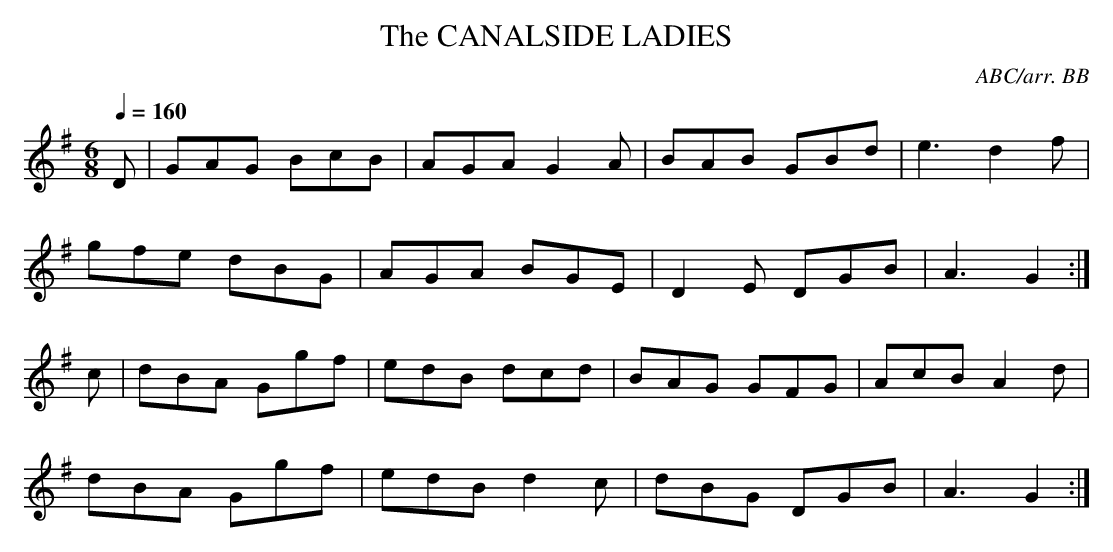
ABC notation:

X:1
T:CANALSIDE LADIES, The
Q:1/4=160
C:ABC/arr. BB
M:6/8
L:1/8
K:G
D|GAG BcB|AGA G2A|BAB GBd|e3 d2f|
gfe dBG|AGA BGE|D2E DGB|A3G2 :|
c|dBA Ggf|edB dcd|BAG GFG|AcB A2d|
dBA Ggf|edB d2c|dBG DGB|A3G2 :|
